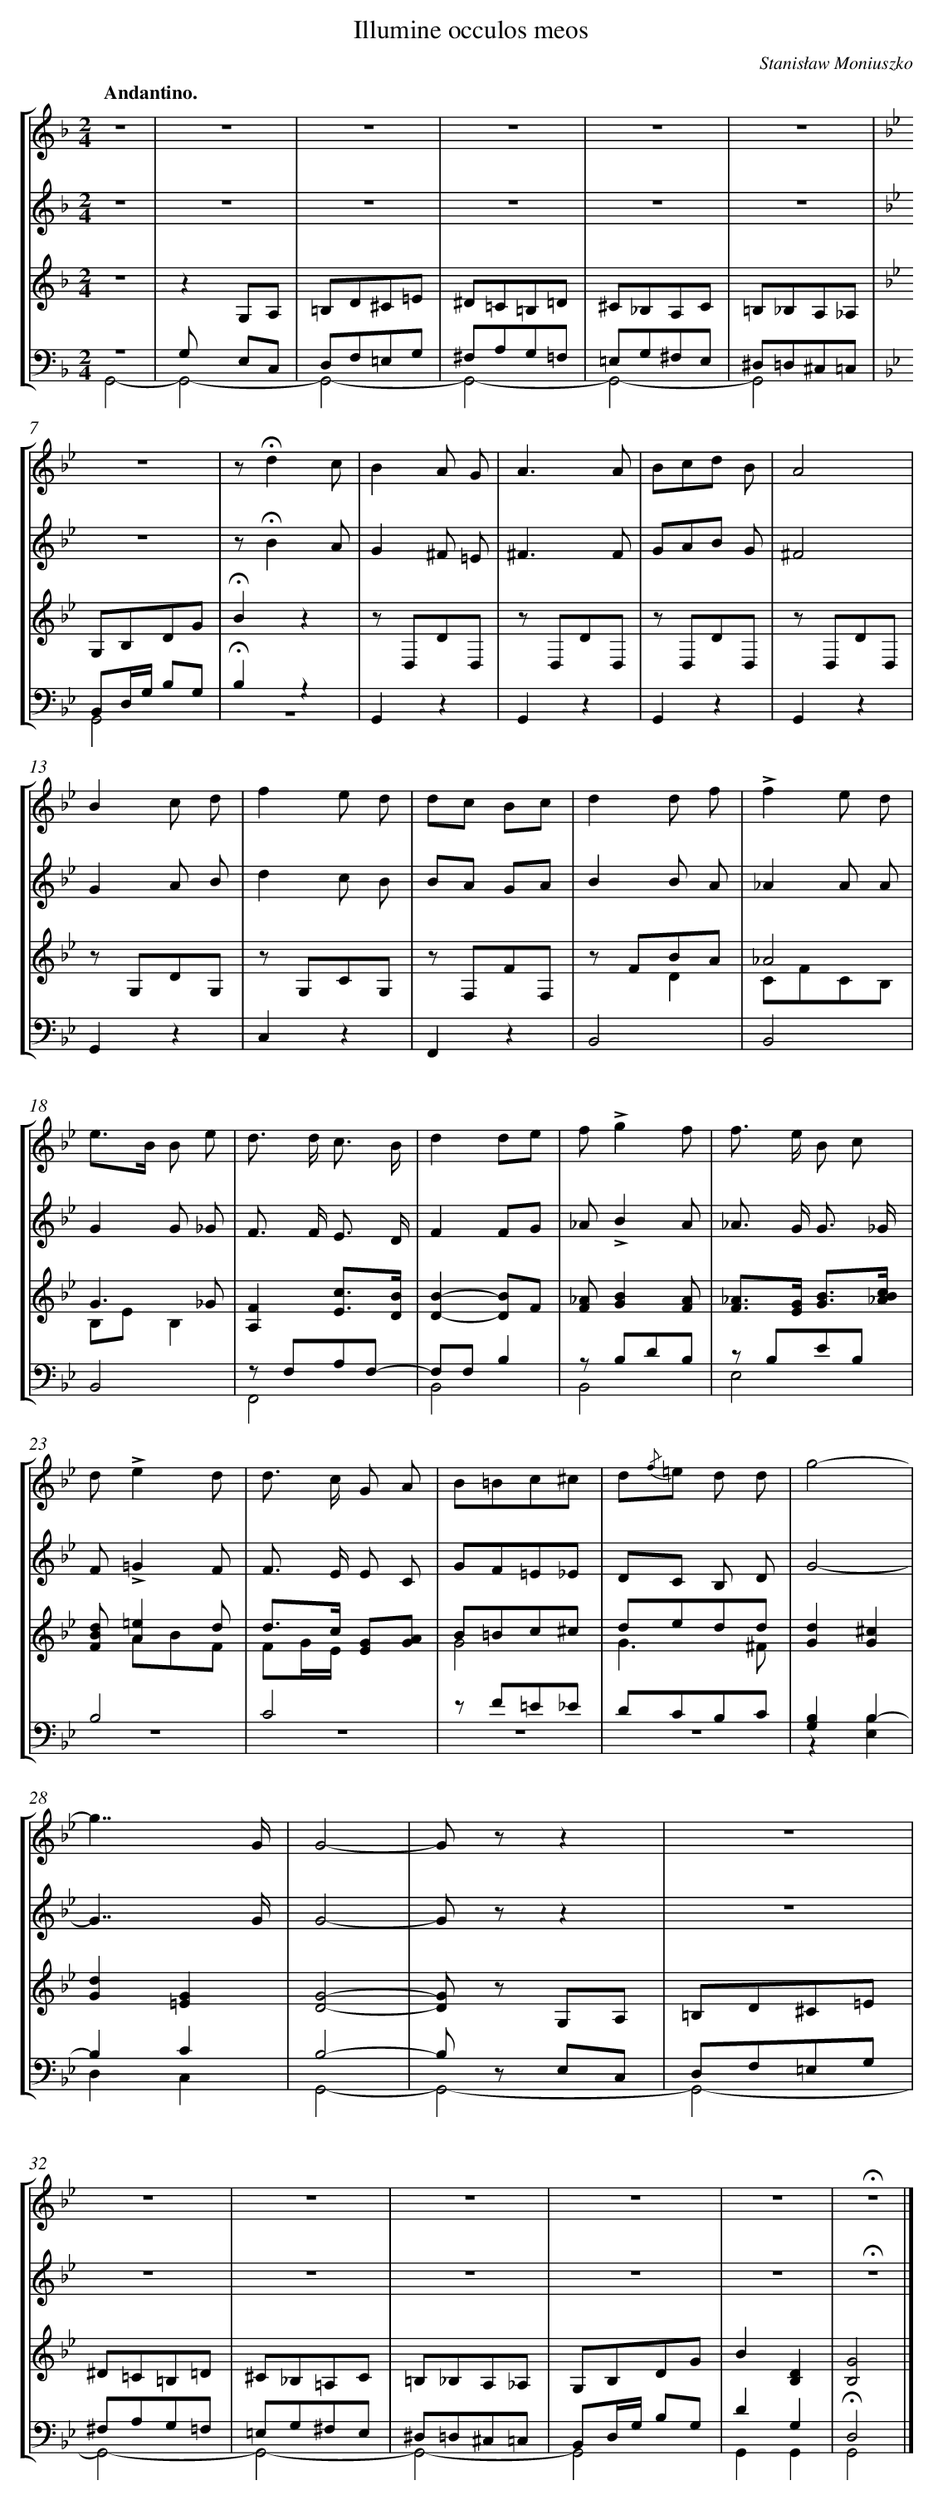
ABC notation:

X:1
T: Illumine occulos meos
C: Stanisław Moniuszko
L: 1/8
M: 2/4
Q: "Andantino."
%%staves [1 2 3 4]
V: 1 clef=treble
V: 2 clef=treble
V: 3 clef=treble
V: 4 clef=bass
K: F
[V:1] z4 |
[V:2] z4 |
[V:3] z4 |
[V:4] z4 & G,,4- |
[V:1] z4 |
[V:2] z4 |
[V:3] z2G,A, |
[V:4] G, x E,C, & G,,4- |
[V:1] z4 |
[V:2] z4 |
[V:3] =B,D^C=E |
[V:4] D,F,=E,G, & G,,4- |
[V:1] z4 |
[V:2] z4 |
[V:3] ^D=C=B,=D |
[V:4] ^F,A,G,=F, & G,,4- |
[V:1] z4 |
[V:2] z4 |
[V:3] ^C_B,A,C |
[V:4] =E,G,^F,E, & G,,4- |
[V:1] z4 |
[V:2] z4 |
[V:3] =B,_B,A,_A, |
[V:4] ^D,=D,^C,=C, & G,,4 |
[V:1]  [K:Bb] z4 |
[V:2]  [K:Bb] z4 |
[V:3]  [K:Bb] G,B,DG |
[V:4]  [K:Bb] B,,D,/G,/ B,G, & G,,4 |
[V:1] z!fermata!d2c |
[V:2] z!fermata!B2A |
[V:3] !fermata!B2z2 |
[V:4] !fermata!B,2z2 & z4 |
[V:1] B2A G |
[V:2] G2^F =E |
[V:3] z D,DD, |
[V:4] G,,2z2 |
[V:1] A3A |
[V:2] ^F3F |
[V:3] z D,DD, |
[V:4] G,,2z2 |
[V:1] Bcd B |
[V:2] GAB G |
[V:3] z D,DD, |
[V:4] G,,2z2 |
[V:1] A4 |
[V:2] ^F4 |
[V:3] z D,DD, |
[V:4] G,,2z2 |
[V:1] B2c d |
[V:2] G2A B |
[V:3] z G,DG, |
[V:4] G,,2z2 |
[V:1] f2e d |
[V:2] d2c B |
[V:3] z G,CG, |
[V:4] C,2z2 |
[V:1] dc Bc |
[V:2] BA GA |
[V:3] z F,FF, |
[V:4] F,,2z2 |
[V:1] d2d f |
[V:2] B2B A |
[V:3] z FBA & x2D2 |
[V:4] B,,4 |
[V:1] !accent!f2e d |
[V:2] _A2A A |
[V:3] _A4 & CFCB, |
[V:4] B,,4 |
[V:1] e>B B e |
[V:2] G2G _G |
[V:3] G3_G & B,EB,2 |
[V:4] B,,4 |
[V:1] d> d c3/ B/ |
[V:2] F> F E3/ D/ |
[V:3] [F2A,2][c3/E3/][B/D/] |
[V:4] z F,A,F,- & F,,4 |
[V:1] d2de |
[V:2] F2FG |
[V:3] [B2D2]-[BD]F |
[V:4] F,F,B,2 & B,,4 |
[V:1] f!accent!g2f |
[V:2] _A!accent!B2A |
[V:3] [_AF][B2G2][AF] |
[V:4] z B,DB, & B,,4 |
[V:1] f> e B c |
[V:2] _A> G G3/ _G/ |
[V:3] [_AF]>[GE] [B3/G3/][c/B/_A/] |
[V:4] z B,EB, & E,4 |
[V:1] d!accent!e2d |
[V:2] F!accent!=G2F |
[V:3] [dBF][=e2A2]d & x ABF |
[V:4] B,4 & z4 |
[V:1] d> c G A |
[V:2] F> E E C |
[V:3] d>c [GE][AG] & FG/E/x2 |
[V:4] C4 & z4 |
[V:1] B=Bc^c |
[V:2] GF=E_E |
[V:3] B=Bc^c & G4 |
[V:4] z F=E_E & z4 |
[V:1] d{/f}=e d d |
[V:2] DC B, D |
[V:3] dedd & G3^F |
[V:4] DCB,C & z4 |
[V:1] g4- |
[V:2] G4- |
[V:3] [d2G2][^c2G2] |
[V:4] [B,2G,2]B,2- & z2[B,2E,2] |
[V:1] g7/G/ |
[V:2] G7/G/ |
[V:3] [d2G2][G2=E2] |
[V:4] B,2C2 & D,2C,2 |
[V:1] G4- |
[V:2] G4- |
[V:3] [G4D4]- |
[V:4] B,4- & G,,4- |
[V:1] G zz2 |
[V:2] G zz2 |
[V:3] [GD] z G,A, |
[V:4] B, z E,C, & G,,4- |
[V:1] z4 |
[V:2] z4 |
[V:3] =B,D^C=E |
[V:4] D,F,=E,G, & G,,4- |
[V:1] z4 |
[V:2] z4 |
[V:3] ^D=C=B,=D |
[V:4] ^F,A,G,=F, & G,,4- |
[V:1] z4 |
[V:2] z4 |
[V:3] ^C_B,=A,C |
[V:4] =E,G,^F,E, & G,,4- |
[V:1] z4 |
[V:2] z4 |
[V:3] =B,_B,A,_A, |
[V:4] ^D,=D,^C,=C, & G,,4- |
[V:1] z4 |
[V:2] z4 |
[V:3] G,B,DG |
[V:4] B,,D,/G,/ B,G, & G,,4 |
[V:1] z4 |
[V:2] z4 |
[V:3] B2[D2B,2] |
[V:4] D2G,2 & G,,2G,,2 |
[V:1] !fermata!z4 |]
[V:2] !fermata!z4 |]
[V:3] [G4B,4] |]
[V:4] !fermata!D,4 & G,,4 |]
